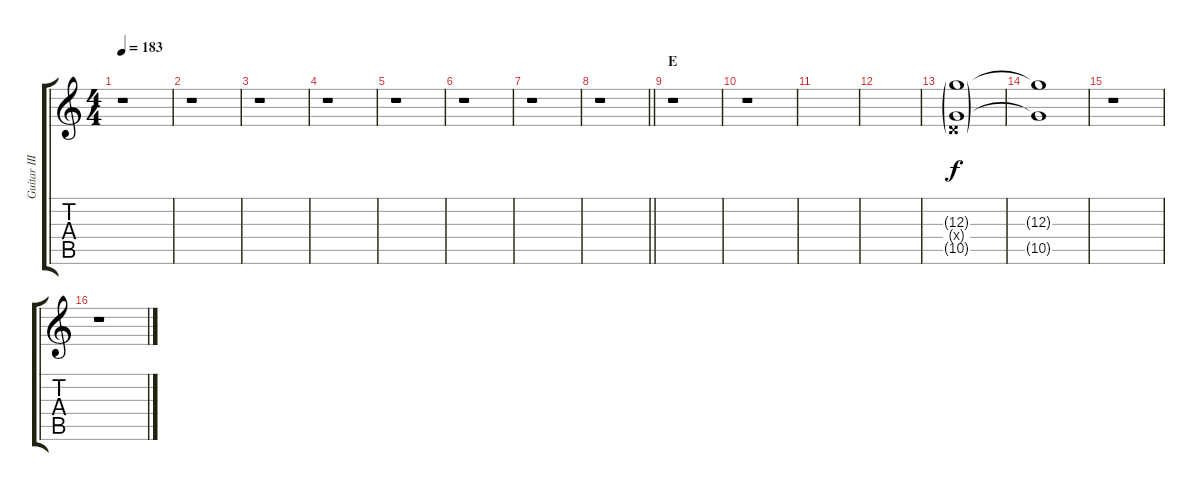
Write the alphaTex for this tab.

\track ("Guitar III" "Guitar III") {instrument overdrivenguitar}
\staff {score tabs}
\tuning (E4 B3 G3 D3 A2 E2) {hide}
\ts (4 4)
\tempo 183
\clef g2
\ks c
r.1{dy f} |
r.1 |
r.1 |
r.1 |
r.1 |
r.1 |
r.1 |
\barLineRight lightlight
r.1 |
\section ("" "E")
r.1 |
r.1 |
|
|
(12.3{g} 0.4{g x} 10.5{g}).1 |
(12.3{t} 10.5{t}).1 |
r.1 |
r.1
